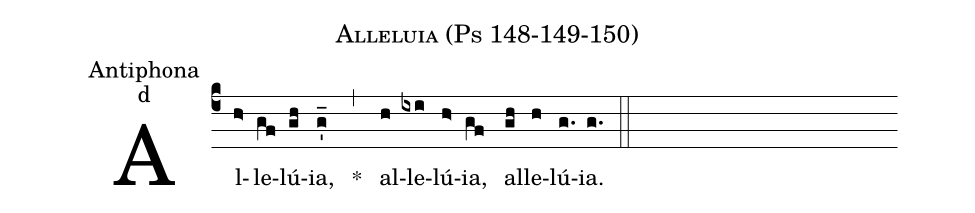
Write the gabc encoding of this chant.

name:Alleluia (Ps 148-149-150);
office-part:Antiphona;
mode:d;
%%
(c4)Al(h>)le(gf)lú(gh)ia, (g_') * (,)  al(h)le(ixi)lú(h>)ia, (gf) al(gh)le(h)lú(g.)ia. (g.::)
